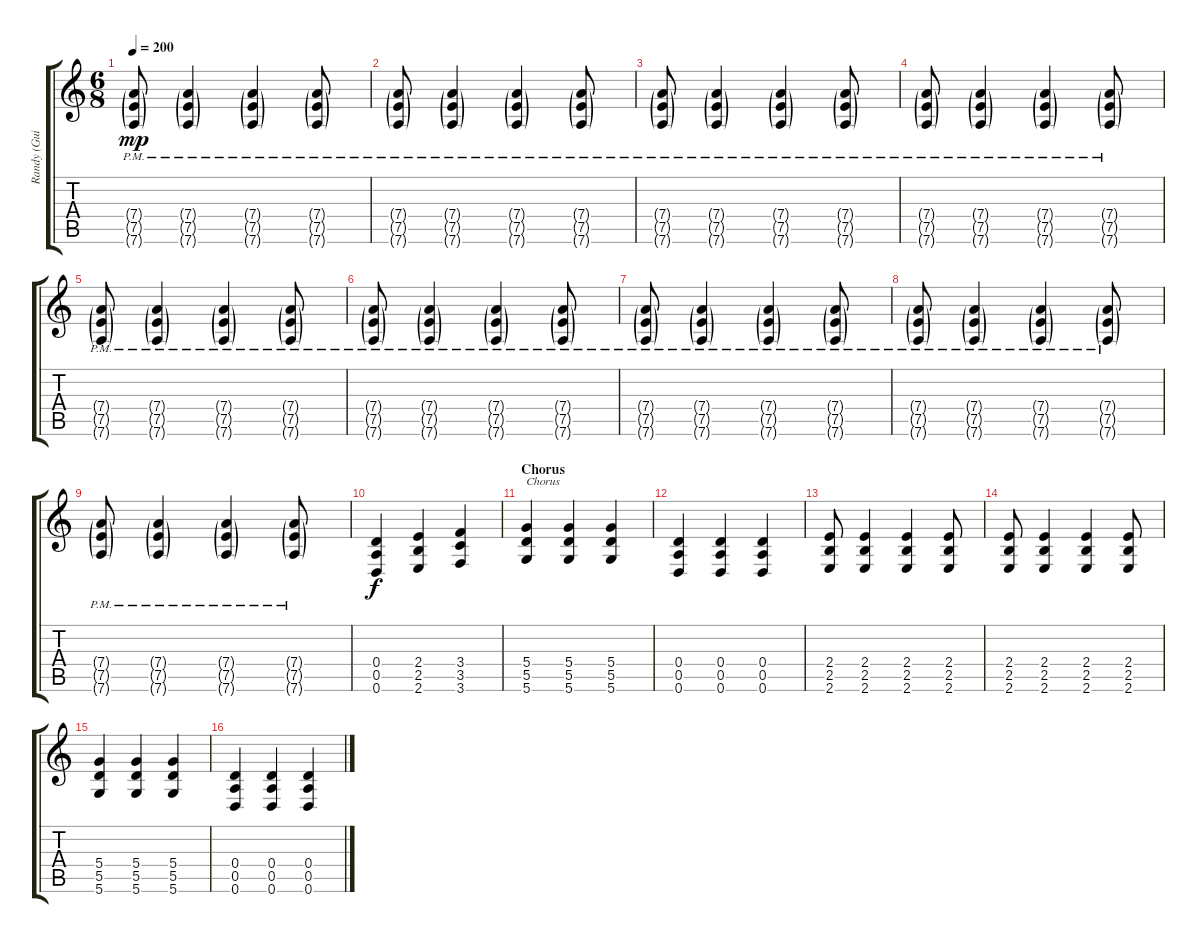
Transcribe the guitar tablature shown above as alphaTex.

\track ("Randy (Guitar + Lyrics)" "Randy (Gui") {instrument distortionguitar}
\staff {score tabs}
\tuning (E4 B3 G3 D3 A2 D2) {hide}
\ts (6 8)
\tempo 200
\clef g2
\ks c
(7.4{g pm} 7.5{g pm} 7.6{g pm}).8{dy mp} (7.4{g pm} 7.5{g pm} 7.6{g pm}).4 (7.4{g pm} 7.5{g pm} 7.6{g pm}).4 (7.4{g pm} 7.5{g pm} 7.6{g pm}).8 |
(7.4{g pm} 7.5{g pm} 7.6{g pm}).8 (7.4{g pm} 7.5{g pm} 7.6{g pm}).4 (7.4{g pm} 7.5{g pm} 7.6{g pm}).4 (7.4{g pm} 7.5{g pm} 7.6{g pm}).8 |
(7.4{g pm} 7.5{g pm} 7.6{g pm}).8 (7.4{g pm} 7.5{g pm} 7.6{g pm}).4 (7.4{g pm} 7.5{g pm} 7.6{g pm}).4 (7.4{g pm} 7.5{g pm} 7.6{g pm}).8 |
(7.4{g pm} 7.5{g pm} 7.6{g pm}).8 (7.4{g pm} 7.5{g pm} 7.6{g pm}).4 (7.4{g pm} 7.5{g pm} 7.6{g pm}).4 (7.4{g pm} 7.5{g pm} 7.6{g pm}).8 |
(7.4{g pm} 7.5{g pm} 7.6{g pm}).8 (7.4{g pm} 7.5{g pm} 7.6{g pm}).4 (7.4{g pm} 7.5{g pm} 7.6{g pm}).4 (7.4{g pm} 7.5{g pm} 7.6{g pm}).8 |
(7.4{g pm} 7.5{g pm} 7.6{g pm}).8 (7.4{g pm} 7.5{g pm} 7.6{g pm}).4 (7.4{g pm} 7.5{g pm} 7.6{g pm}).4 (7.4{g pm} 7.5{g pm} 7.6{g pm}).8 |
(7.4{g pm} 7.5{g pm} 7.6{g pm}).8 (7.4{g pm} 7.5{g pm} 7.6{g pm}).4 (7.4{g pm} 7.5{g pm} 7.6{g pm}).4 (7.4{g pm} 7.5{g pm} 7.6{g pm}).8 |
(7.4{g pm} 7.5{g pm} 7.6{g pm}).8 (7.4{g pm} 7.5{g pm} 7.6{g pm}).4 (7.4{g pm} 7.5{g pm} 7.6{g pm}).4 (7.4{g pm} 7.5{g pm} 7.6{g pm}).8 |
(7.4{g pm} 7.5{g pm} 7.6{g pm}).8 (7.4{g pm} 7.5{g pm} 7.6{g pm}).4 (7.4{g pm} 7.5{g pm} 7.6{g pm}).4 (7.4{g pm} 7.5{g pm} 7.6{g pm}).8 |
(0.4 0.5 0.6).4{dy f} (2.4 2.5 2.6).4 (3.4 3.5 3.6).4 |
\section ("" "Chorus")
(5.4 5.5 5.6).4{txt "Chorus"} (5.4 5.5 5.6).4 (5.4 5.5 5.6).4 |
(0.4 0.5 0.6).4 (0.4 0.5 0.6).4 (0.4 0.5 0.6).4 |
(2.4 2.5 2.6).8 (2.4 2.5 2.6).4 (2.4 2.5 2.6).4 (2.4 2.5 2.6).8 |
(2.4 2.5 2.6).8 (2.4 2.5 2.6).4 (2.4 2.5 2.6).4 (2.4 2.5 2.6).8 |
(5.4 5.5 5.6).4 (5.4 5.5 5.6).4 (5.4 5.5 5.6).4 |
(0.4 0.5 0.6).4 (0.4 0.5 0.6).4 (0.4 0.5 0.6).4
